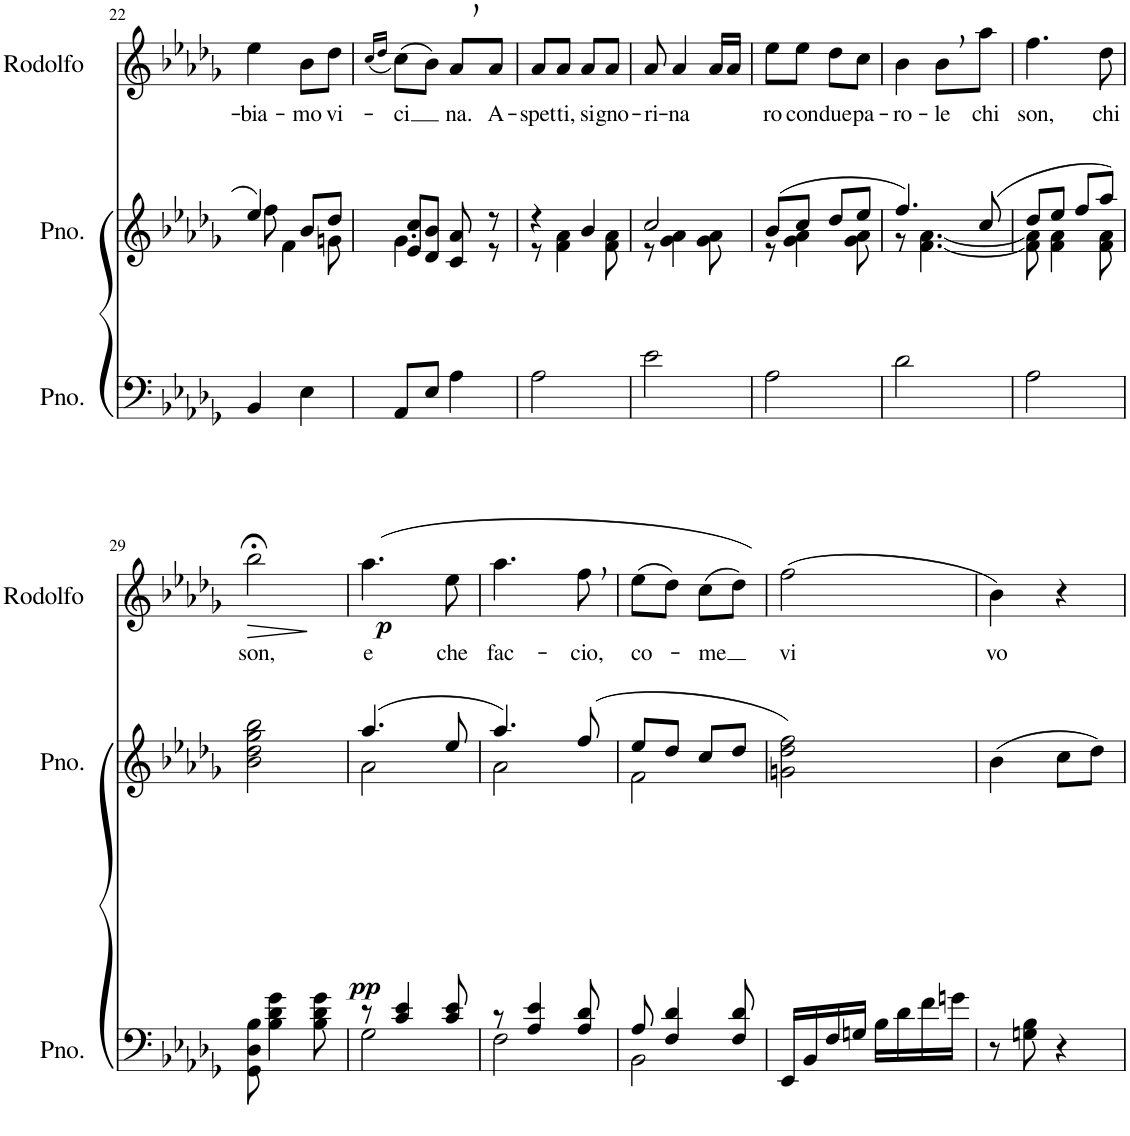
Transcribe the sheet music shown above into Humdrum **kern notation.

**kern	**kern	**dynam	**kern	**text	**dynam
*part3	*part2	*part2	*part1	*part1	*part1
*staff3	*staff2	*staff2	*staff1	*staff1	*staff1
*I"Piano	*I"Piano	*	*I"Rodolfo	*	*
*I'Pno.	*I'Pno.	*	*I'Rodolfo	*	*
!!LO:PB:g=z
*clefF4	*clefG2	*	*clefG2	*	*
*k[b-e-a-d-g-]	*k[b-e-a-d-g-]	*	*k[b-e-a-d-g-]	*	*
*M2/4	*M2/4	*	*M2/4	*	*
=22	=22	=22	=22	=22	=22
*	*^	*	*	*	*
!	!	!	!	!	!LO:LY:b	!
4BB-/	4ee-/	8ff\	.	4ee-\	-bia-	.
.	.	4f\	.	.	.	.
!	!	!	!	!	!LO:LY:b	!
4E-\	8b-/L	.	.	8b-\L	-mo	.
!	!	!	!	!	!LO:LY:b	!
.	8dd-/J	8gn\	.	8dd-\J	vi-	.
=23	=23	=23	=23	=23	=23	=23
.	.	.	.	(16qcc/LL	.	.
.	.	.	.	16qdd-/JJ	.	.
!	!	!	!	!	!LO:LY:b	!
8AA-/L	8e-/ 8cc/L	4.g-\	.	(8cc\L)	ci	.
8E-/J	8d-/ 8b-/J	.	.	8b-\J)	.	.
!	!	!	!	!	!LO:LY:b	!
4A-\	8c/ 8a-/	.	.	8a-,/L	na.	.
!	!	!	!	!	!LO:LY:b	!
.	8r	8r	.	8a-/J	A-	.
=24	=24	=24	=24	=24	=24	=24
!	!	!	!	!	!LO:LY:b	!
2A-\	4r	8r	.	8a-/L	-spet-	.
!	!	!	!	!	!LO:LY:b	!
.	.	4f\ 4a-\	.	8a-/J	-ti,	.
!	!	!	!	!	!LO:LY:b	!
.	4b-/	.	.	8a-/L	si-	.
!	!	!	!	!	!LO:LY:b	!
.	.	8f\ 8a-\	.	8a-/J	-gno-	.
=25	=25	=25	=25	=25	=25	=25
!	!	!	!	!	!LO:LY:b	!
2e-\	2cc/	8r	.	8a-/	-ri-	.
!	!	!	!	!	!LO:LY:b	!
.	.	4g-\ 4a-\	.	4a-/	-na	.
.	.	8g-\ 8a-\	.	16a-/LL	.	.
.	.	.	.	16a-/JJ	.	.
=26	=26	=26	=26	=26	=26	=26
!	!	!	!	!	!LO:LY:b	!
2A-\	(8b-/L	8r	.	8ee-\L	ro	.
!	!	!	!	!	!LO:LY:b	!
.	8cc/J	4g-\ 4a-\	.	8ee-\J	con	.
!	!	!	!	!	!LO:LY:b	!
.	8dd-/L	.	.	8dd-\L	due	.
!	!	!	!	!	!LO:LY:b	!
.	8ee-/J	8g-\ 8a-\	.	8cc\J	pa-	.
=27	=27	=27	=27	=27	=27	=27
!	!	!	!	!	!LO:LY:b	!
2d-\	4.ff/)	8r	.	4b-\	-ro-	.
.	.	[4.f\ [4.a-\	.	.	.	.
!	!	!	!	!	!LO:LY:b	!
.	.	.	.	8b-,\L	-le	.
!	!	!	!	!	!LO:LY:b	!
.	(8cc/	.	.	8aa-\J	chi	.
=28	=28	=28	=28	=28	=28	=28
!	!	!	!	!	!LO:LY:b	!
2A-\	8dd-/L	8f\] 8a-\]	.	4.ff\	son,	.
.	8ee-/J	4f\ 4a-\	.	.	.	.
.	8ff/L	.	.	.	.	.
!	!	!	!	!	!LO:LY:b	!
.	8aa-/J)	8f\ 8a-\	.	8dd-\	chi	.
!!LO:LB:g=z
=29	=29	=29	=29	=29	=29	=29
!	!	!	!	!	!LO:LY:b	!LO:HP:b
*	*v	*v	*	*	*	*
8GG-\ 8D-\ 8B-\	2b-\ 2dd-\ 2gg-\ 2bb-\	.	2bb-;<\	son,	>
4B-\ 4d-\ 4g-\	.	.	.	.	.
8B-\ 8d-\ 8g-\	.	.	.	.	.
.	.	.	.	.	]
=30	=30	=30	=30	=30	=30
*^	*^	*	*	*	*
!	!	!	!	!LO:DY:b	!	!LO:LY:b	!LO:DY:b
8r	2G-\	(4.aa-/	2a-\	pp	(4.aa-\	e	p
4c/ 4e-/	.	.	.	.	.	.	.
!	!	!	!	!	!	!LO:LY:b	!
8c/ 8e-/	.	8ee-/	.	.	8ee-\	che	.
=31	=31	=31	=31	=31	=31	=31	=31
!	!	!	!	!	!	!LO:LY:b	!
8r	2F\	4.aa-/)	2a-\	.	4.aa-\	fac-	.
4A-/ 4e-/	.	.	.	.	.	.	.
!	!	!	!	!	!	!LO:LY:b	!
8A-/ 8d-/	.	(8ff/	.	.	8ff,\	-cio,	.
=32	=32	=32	=32	=32	=32	=32	=32
!	!	!	!	!	!	!LO:LY:b	!
8A-/	2BB-\	8ee-/L	2f\	.	(8ee-\L	co-	.
4F/ 4d-/	.	8dd-/J	.	.	8dd-\J)	.	.
!	!	!	!	!	!	!LO:LY:b	!
.	.	8cc/L	.	.	(8cc\L	-me	.
8F/ 8d-/	.	8dd-/J	.	.	8dd-\J))	.	.
*v	*v	*	*	*	*	*	*
*	*v	*v	*	*	*	*
=33	=33	=33	=33	=33	=33
!	!	!	!	!LO:LY:b	!
16EE-/LL	2gn\ 2dd-\ 2ff\)	.	(2ff\	vi	.
16BB-/	.	.	.	.	.
16F/	.	.	.	.	.
16Gn/JJ	.	.	.	.	.
16B-\LL	.	.	.	.	.
16d-\	.	.	.	.	.
16f\	.	.	.	.	.
16gn\JJ	.	.	.	.	.
=34	=34	=34	=34	=34	=34
!	!	!	!	!LO:LY:b	!
8r	(4b-\	.	4b-\)	-vo	.
8Gn\ 8B-\	.	.	.	.	.
4r	8cc\L	.	4r	.	.
.	8dd-\J)	.	.	.	.
=	=	=	=	=	=
*-	*-	*-	*-	*-	*-
